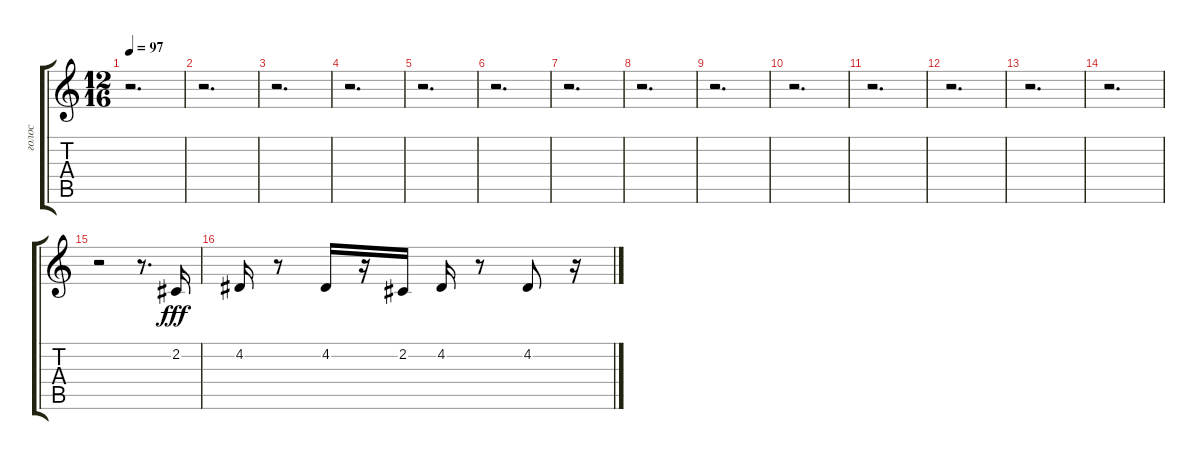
\track ("голос" "голос") {instrument tuba}
\staff {score tabs}
\tuning (E4 B3 G3 D3 A2 E2) {hide}
\ts (12 16)
\tempo 97
\clef g2
\ks c
r.2{d dy f} |
r.2{d} |
r.2{d} |
r.2{d} |
r.2{d} |
r.2{d} |
r.2{d} |
r.2{d} |
r.2{d} |
r.2{d} |
r.2{d} |
r.2{d} |
r.2{d} |
r.2{d} |
r.2 r.8{d} 2.2.16{dy fff} |
4.2.16 r.8 4.2.16 r.16 2.2.16 4.2.16 r.8 4.2.8 r.16
